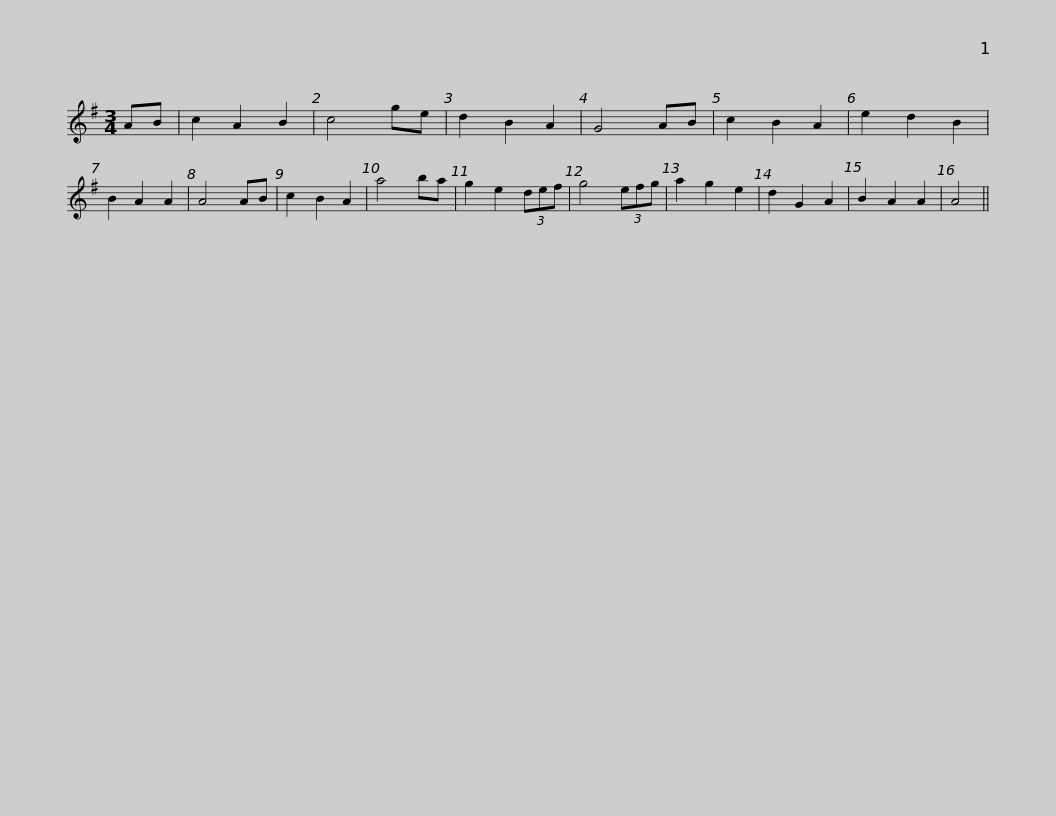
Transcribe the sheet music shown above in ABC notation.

X:1
L:1/8
M:3/4
I:linebreak $
K:G
V:1 treble
V:1
 AB | c2 A2 B2 | c4 ge | d2 B2 A2 | G4 AB | %5
 c2 B2 A2 | e2 d2 B2 | B2 A2 A2 | A4 AB | c2 B2 A2 | %10
 a4 ba | g2 e2 (3def |$ g4 (3efg | a2 g2 e2 | d2 G2 A2 | %15
 B2 A2 A2 | A4 || %17
